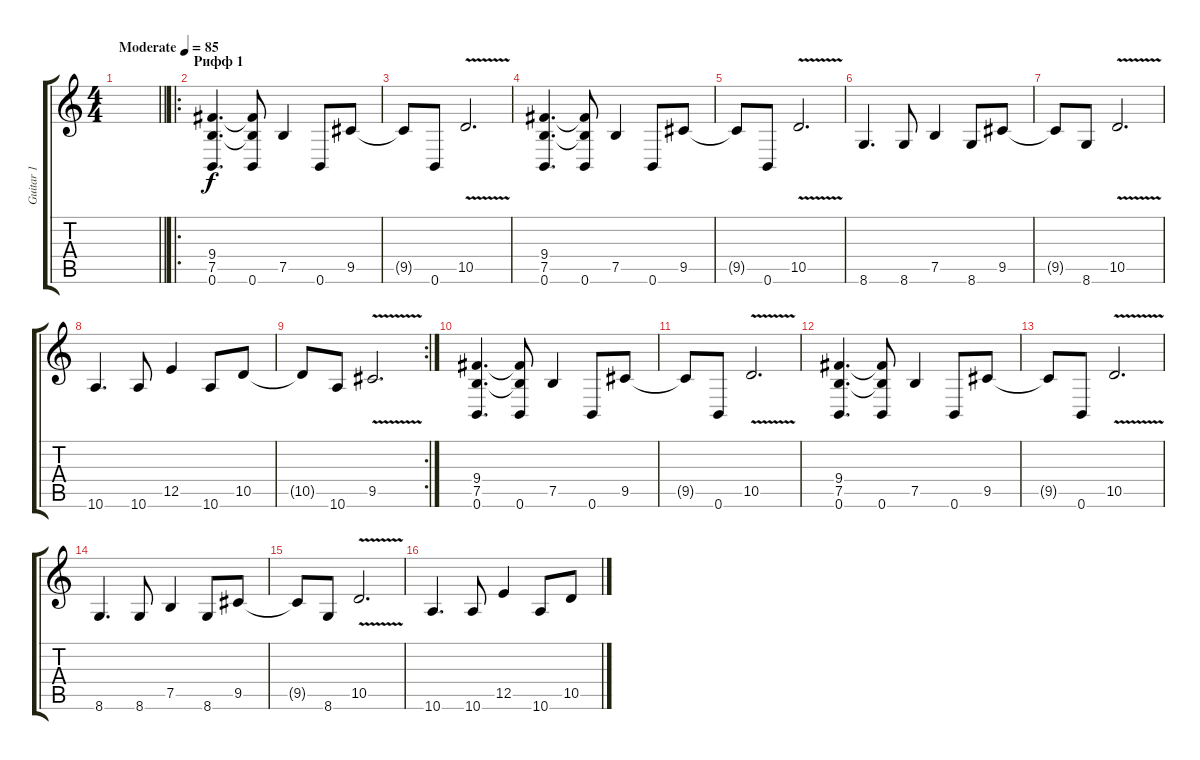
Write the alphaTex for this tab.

\track ("Guitar 1" "Guitar 1") {instrument distortionguitar}
\staff {score tabs}
\tuning (B3 Gb3 D3 A2 E2 B1) {hide}
\ts (4 4)
\tempo (85 "Moderate")
\clef g2
\barLineRight lightlight
\ks c
|
\ro
\section ("" "Рифф 1")
(9.4 7.5 0.6).4{d} (9.4{t} 7.5{t} 0.6).8 7.5.4 0.6.8 9.5.8 |
9.5{t}.8 0.6.8 10.5{v}.2{d} |
(9.4 7.5 0.6).4{d} (9.4{t} 7.5{t} 0.6).8 7.5.4 0.6.8 9.5.8 |
9.5{t}.8 0.6.8 10.5{v}.2{d} |
8.6.4{d} 8.6.8 7.5.4 8.6.8 9.5.8 |
9.5{t}.8 8.6.8 10.5{v}.2{d} |
10.6.4{d} 10.6.8 12.5.4 10.6.8 10.5.8 |
\rc 2
10.5{t}.8 10.6.8 9.5{v}.2{d} |
(9.4 7.5 0.6).4{d} (9.4{t} 7.5{t} 0.6).8 7.5.4 0.6.8 9.5.8 |
9.5{t}.8 0.6.8 10.5{v}.2{d} |
(9.4 7.5 0.6).4{d} (9.4{t} 7.5{t} 0.6).8 7.5.4 0.6.8 9.5.8 |
9.5{t}.8 0.6.8 10.5{v}.2{d} |
8.6.4{d} 8.6.8 7.5.4 8.6.8 9.5.8 |
9.5{t}.8 8.6.8 10.5{v}.2{d} |
10.6.4{d} 10.6.8 12.5.4 10.6.8 10.5.8
